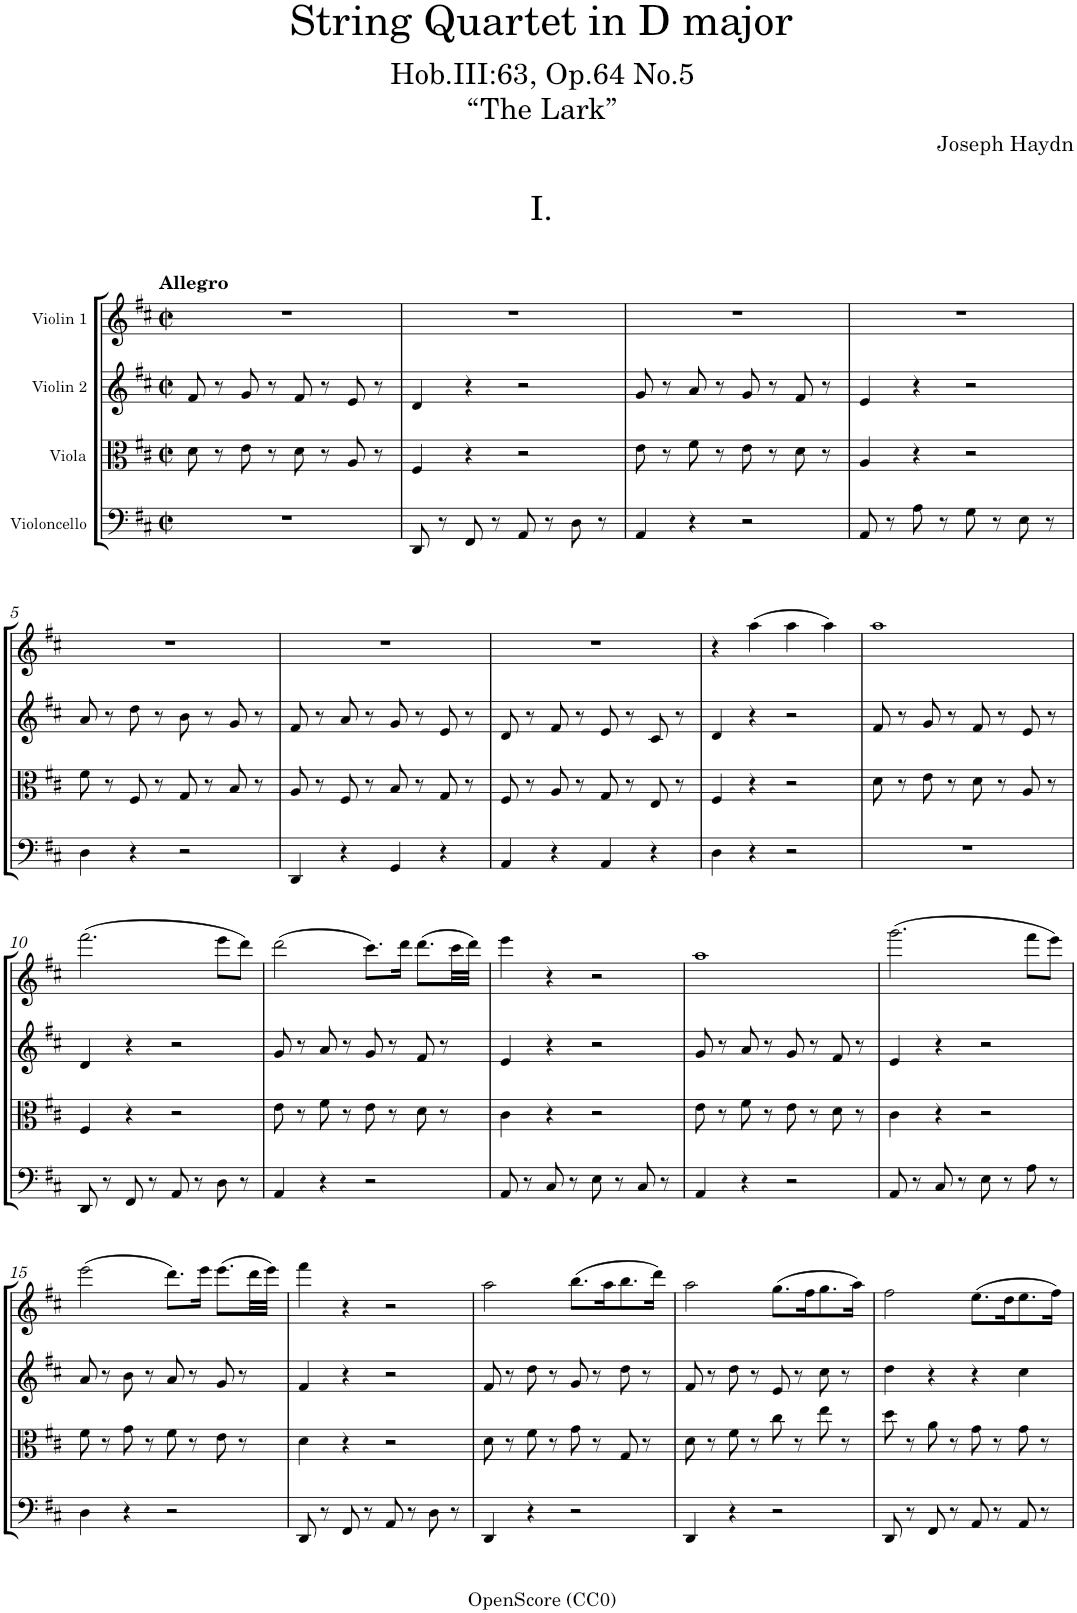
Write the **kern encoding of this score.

**kern	**kern	**kern	**kern
*part4	*part3	*part2	*part1
*staff4	*staff3	*staff2	*staff1
*I"Violoncello	*I"Viola	*I"Violin 2	*I"Violin 1
*I'Vc	*I'Vla	*I'Vln	*I'Vln
*clefF4	*clefC3	*clefG2	*clefG2
*k[f#c#]	*k[f#c#]	*k[f#c#]	*k[f#c#]
*M2/2	*M2/2	*M2/2	*M2/2
*met(c|)	*met(c|)	*met(c|)	*met(c|)
=1	=1	=1	=1
!	!	!	!LO:TX:a:t=I.
!	!	!	!LO:TX:a:B:t=Allegro
1r	8d\	8f#/	1r
.	8r	8r	.
.	8e\	8g/	.
.	8r	8r	.
.	8d\	8f#/	.
.	8r	8r	.
.	8A/	8e/	.
.	8r	8r	.
=2	=2	=2	=2
8DD/	4F#/	4d/	1r
8r	.	.	.
8FF#/	4r	4r	.
8r	.	.	.
8AA/	2r	2r	.
8r	.	.	.
8D\	.	.	.
8r	.	.	.
=3	=3	=3	=3
4AA/	8e\	8g/	1r
.	8r	8r	.
4r	8f#\	8a/	.
.	8r	8r	.
2r	8e\	8g/	.
.	8r	8r	.
.	8d\	8f#/	.
.	8r	8r	.
=4	=4	=4	=4
8AA/	4A/	4e/	1r
8r	.	.	.
8A\	4r	4r	.
8r	.	.	.
8G\	2r	2r	.
8r	.	.	.
8E\	.	.	.
8r	.	.	.
!!LO:LB:g=z
=5	=5	=5	=5
4D\	8f#\	8a/	1r
.	8r	8r	.
4r	8F#/	8dd\	.
.	8r	8r	.
2r	8G/	8b\	.
.	8r	8r	.
.	8B/	8g/	.
.	8r	8r	.
=6	=6	=6	=6
4DD/	8A/	8f#/	1r
.	8r	8r	.
4r	8F#/	8a/	.
.	8r	8r	.
4GG/	8B/	8g/	.
.	8r	8r	.
4r	8G/	8e/	.
.	8r	8r	.
=7	=7	=7	=7
4AA/	8F#/	8d/	1r
.	8r	8r	.
4r	8A/	8f#/	.
.	8r	8r	.
4AA/	8G/	8e/	.
.	8r	8r	.
4r	8E/	8c#/	.
.	8r	8r	.
=8	=8	=8	=8
4D\	4F#/	4d/	4r
4r	4r	4r	(4aa\
2r	2r	2r	4aa\
.	.	.	4aa\)
=9	=9	=9	=9
1r	8d\	8f#/	1aa
.	8r	8r	.
.	8e\	8g/	.
.	8r	8r	.
.	8d\	8f#/	.
.	8r	8r	.
.	8A/	8e/	.
.	8r	8r	.
!!LO:LB:g=z
=10	=10	=10	=10
8DD/	4F#/	4d/	(2.fff#\
8r	.	.	.
8FF#/	4r	4r	.
8r	.	.	.
8AA/	2r	2r	.
8r	.	.	.
8D\	.	.	8eee\L
8r	.	.	8ddd\J)
=11	=11	=11	=11
4AA/	8e\	8g/	(2ddd\
.	8r	8r	.
4r	8f#\	8a/	.
.	8r	8r	.
2r	8e\	8g/	8.ccc#\L)
.	8r	8r	.
.	.	.	16ddd\Jk
.	8d\	8f#/	(8.ddd\L
.	8r	8r	.
.	.	.	32ccc#\LL
.	.	.	32ddd\JJJ)
=12	=12	=12	=12
8AA/	4c#\	4e/	4eee\
8r	.	.	.
8C#/	4r	4r	4r
8r	.	.	.
8E\	2r	2r	2r
8r	.	.	.
8C#/	.	.	.
8r	.	.	.
=13	=13	=13	=13
4AA/	8e\	8g/	1aa
.	8r	8r	.
4r	8f#\	8a/	.
.	8r	8r	.
2r	8e\	8g/	.
.	8r	8r	.
.	8d\	8f#/	.
.	8r	8r	.
=14	=14	=14	=14
8AA/	4c#\	4e/	(2.ggg\
8r	.	.	.
8C#/	4r	4r	.
8r	.	.	.
8E\	2r	2r	.
8r	.	.	.
8A\	.	.	8fff#\L
8r	.	.	8eee\J)
!!LO:LB:g=z
=15	=15	=15	=15
4D\	8f#\	8a/	(2eee\
.	8r	8r	.
4r	8g\	8b\	.
.	8r	8r	.
2r	8f#\	8a/	8.ddd\L)
.	8r	8r	.
.	.	.	16eee\Jk
.	8e\	8g/	(8.eee\L
.	8r	8r	.
.	.	.	32ddd\LL
.	.	.	32eee\JJJ)
=16	=16	=16	=16
8DD/	4d\	4f#/	4fff#\
8r	.	.	.
8FF#/	4r	4r	4r
8r	.	.	.
8AA/	2r	2r	2r
8r	.	.	.
8D\	.	.	.
8r	.	.	.
=17	=17	=17	=17
4DD/	8d\	8f#/	2aa\
.	8r	8r	.
4r	8f#\	8dd\	.
.	8r	8r	.
2r	8g\	8g/	(8.bb\L
.	8r	8r	.
.	.	.	16aa\K
.	8G/	8dd\	8.bb\
.	8r	8r	.
.	.	.	16ddd\Jk)
=18	=18	=18	=18
4DD/	8d\	8f#/	2aa\
.	8r	8r	.
4r	8f#\	8dd\	.
.	8r	8r	.
2r	8cc#\	8e/	(8.gg\L
.	8r	8r	.
.	.	.	16ff#\K
.	8ee\	8cc#\	8.gg\
.	8r	8r	.
.	.	.	16aa\Jk)
=19	=19	=19	=19
8DD/	8dd\	4dd\	2ff#\
8r	8r	.	.
8FF#/	8a\	4r	.
8r	8r	.	.
8AA/	8g\	4r	(8.ee\L
8r	8r	.	.
.	.	.	16dd\K
8AA/	8g\	4cc#\	8.ee\
8r	8r	.	.
.	.	.	16ff#\Jk)
=	=	=	=
*-	*-	*-	*-
